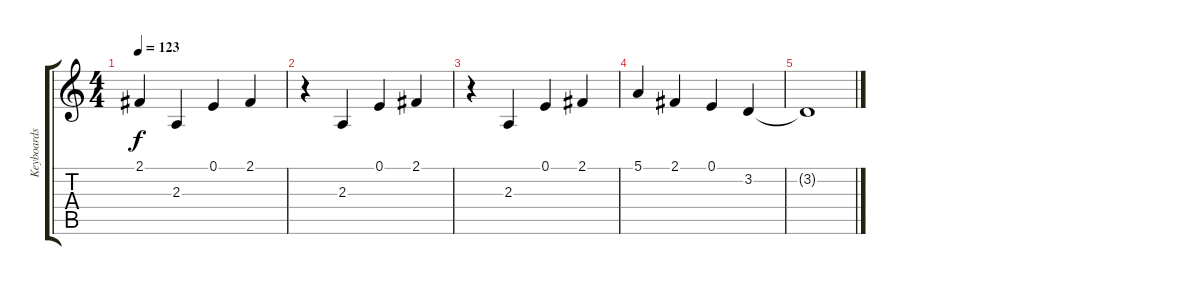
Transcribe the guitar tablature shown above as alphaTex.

\track ("Keyboards" "Keyboards") {instrument vibraphone}
\staff {score tabs}
\tuning (E4 B3 G3 D3 A2 E2) {hide}
\ts (4 4)
\tempo 123
\clef g2
\ks c
2.1.4{dy f} 2.3.4 0.1.4 2.1.4 |
r.4 2.3.4 0.1.4 2.1.4 |
r.4 2.3.4 0.1.4 2.1.4 |
5.1.4 2.1.4 0.1.4 3.2.4 |
3.2{t}.1
